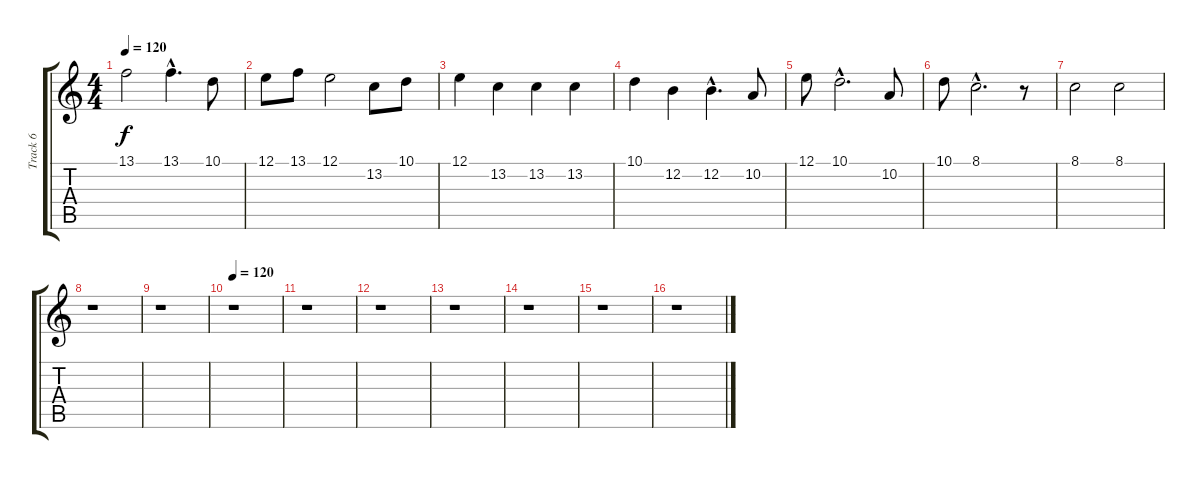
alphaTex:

\track ("Track 6" "Track 6") {instrument panflute}
\staff {score tabs}
\tuning (E4 B3 G3 D3 A2 E2) {hide}
\ts (4 4)
\tempo 120
\clef g2
\ks c
13.1.2{dy f} 13.1{hac}.4{d} 10.1.8 |
12.1.8 13.1.8 12.1.2 13.2.8 10.1.8 |
12.1.4 13.2.4 13.2.4 13.2.4 |
10.1.4 12.2.4 12.2{hac}.4{d} 10.2.8 |
12.1.8 10.1{hac}.2{d} 10.2.8 |
10.1.8 8.1{hac}.2{d} r.8 |
8.1.2 8.1.2 |
r.1 |
r.1 |
\tempo 120
r.1 |
r.1 |
r.1 |
r.1 |
r.1 |
r.1 |
r.1
